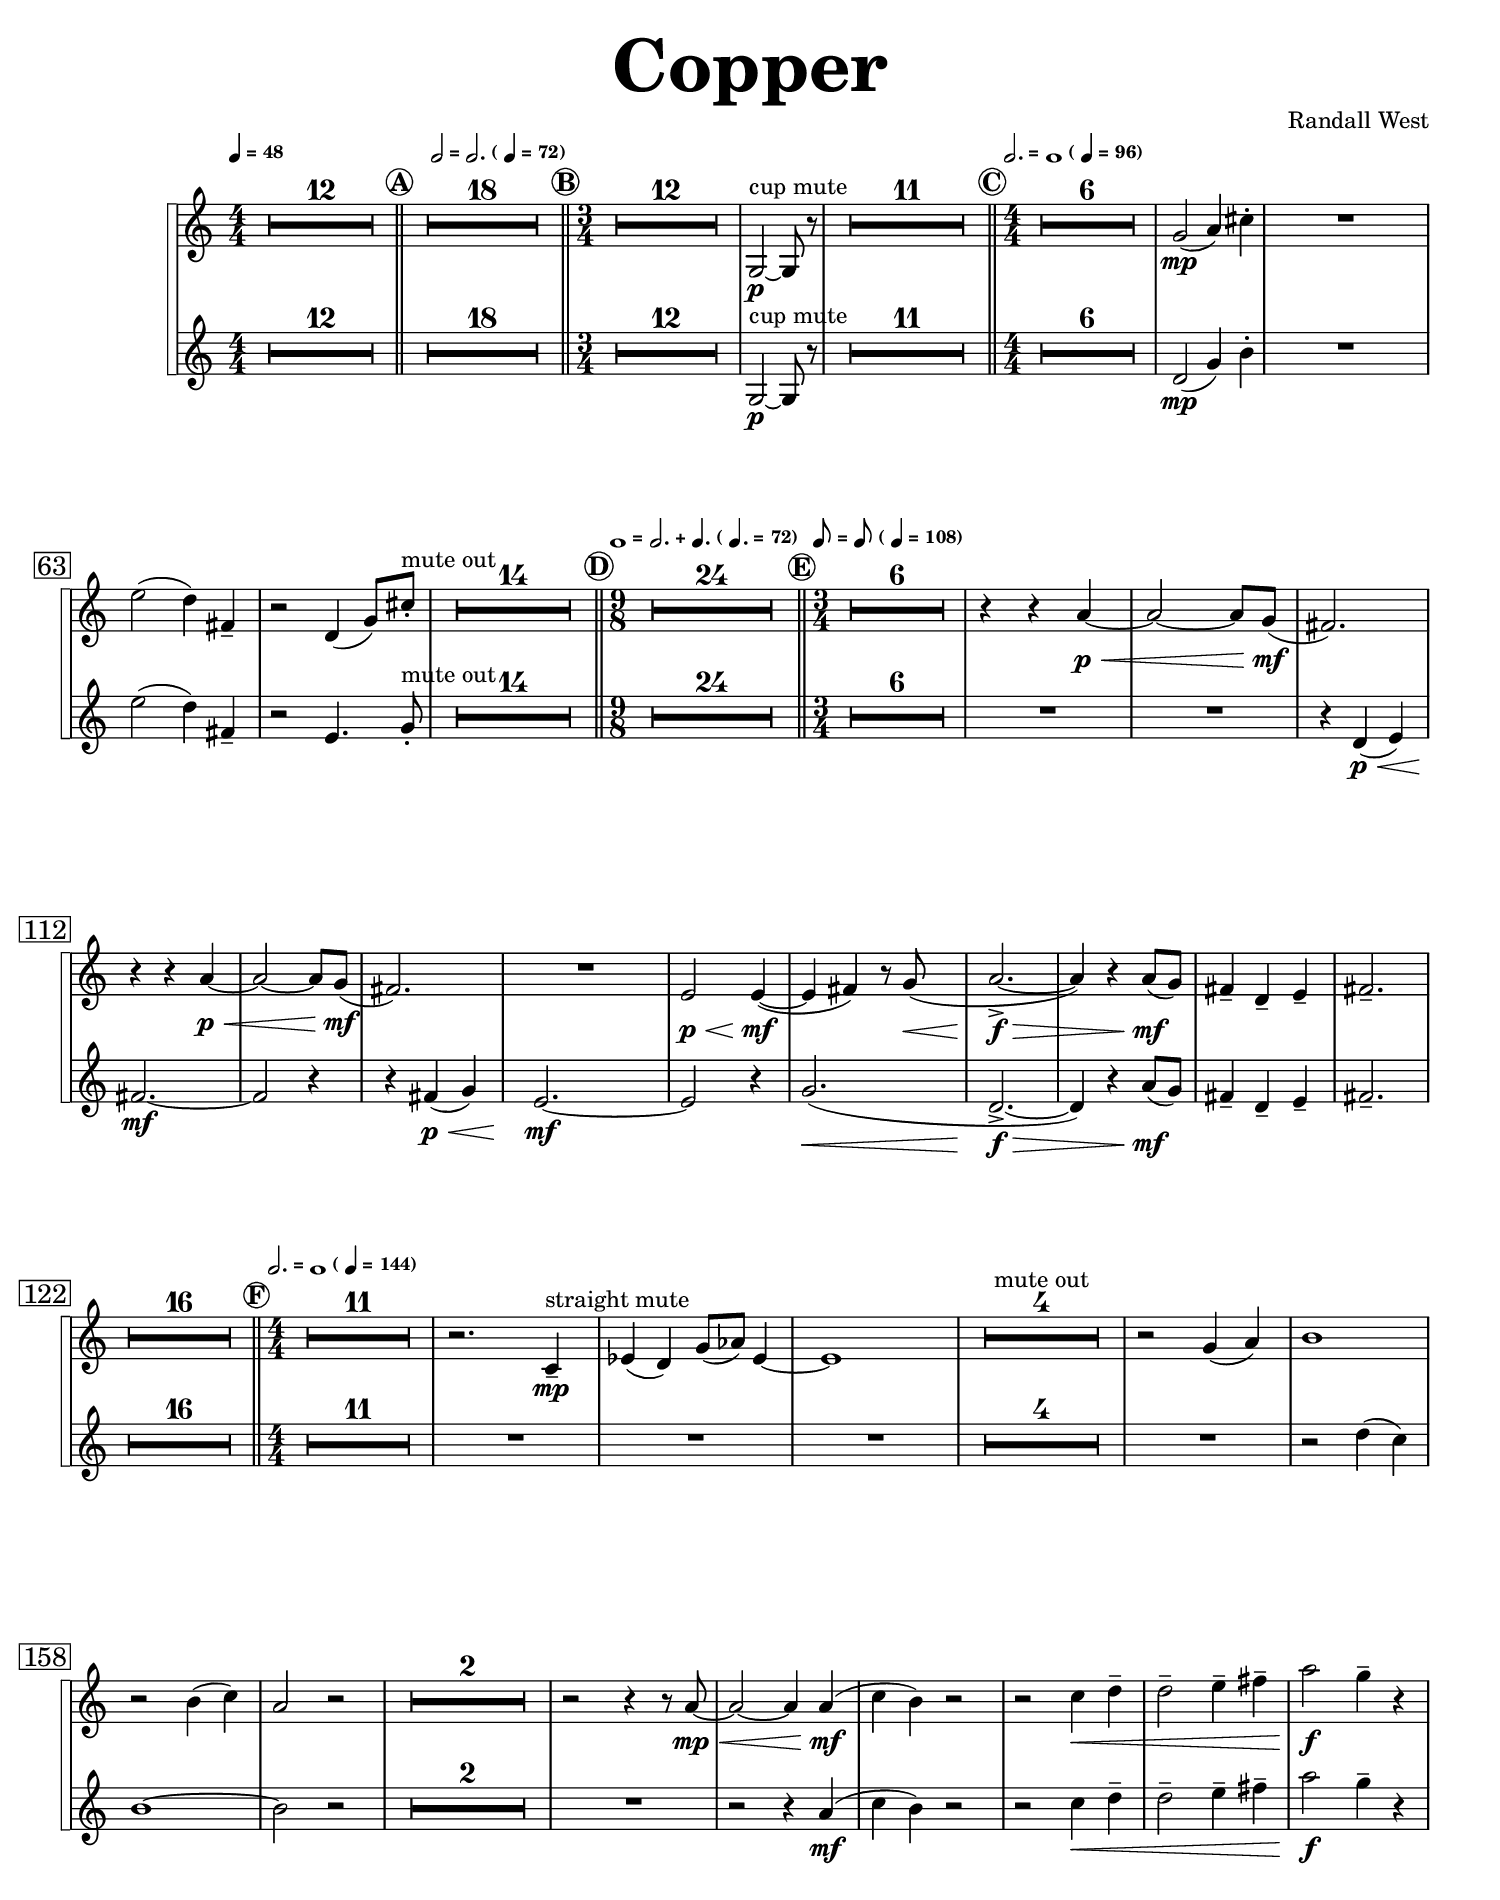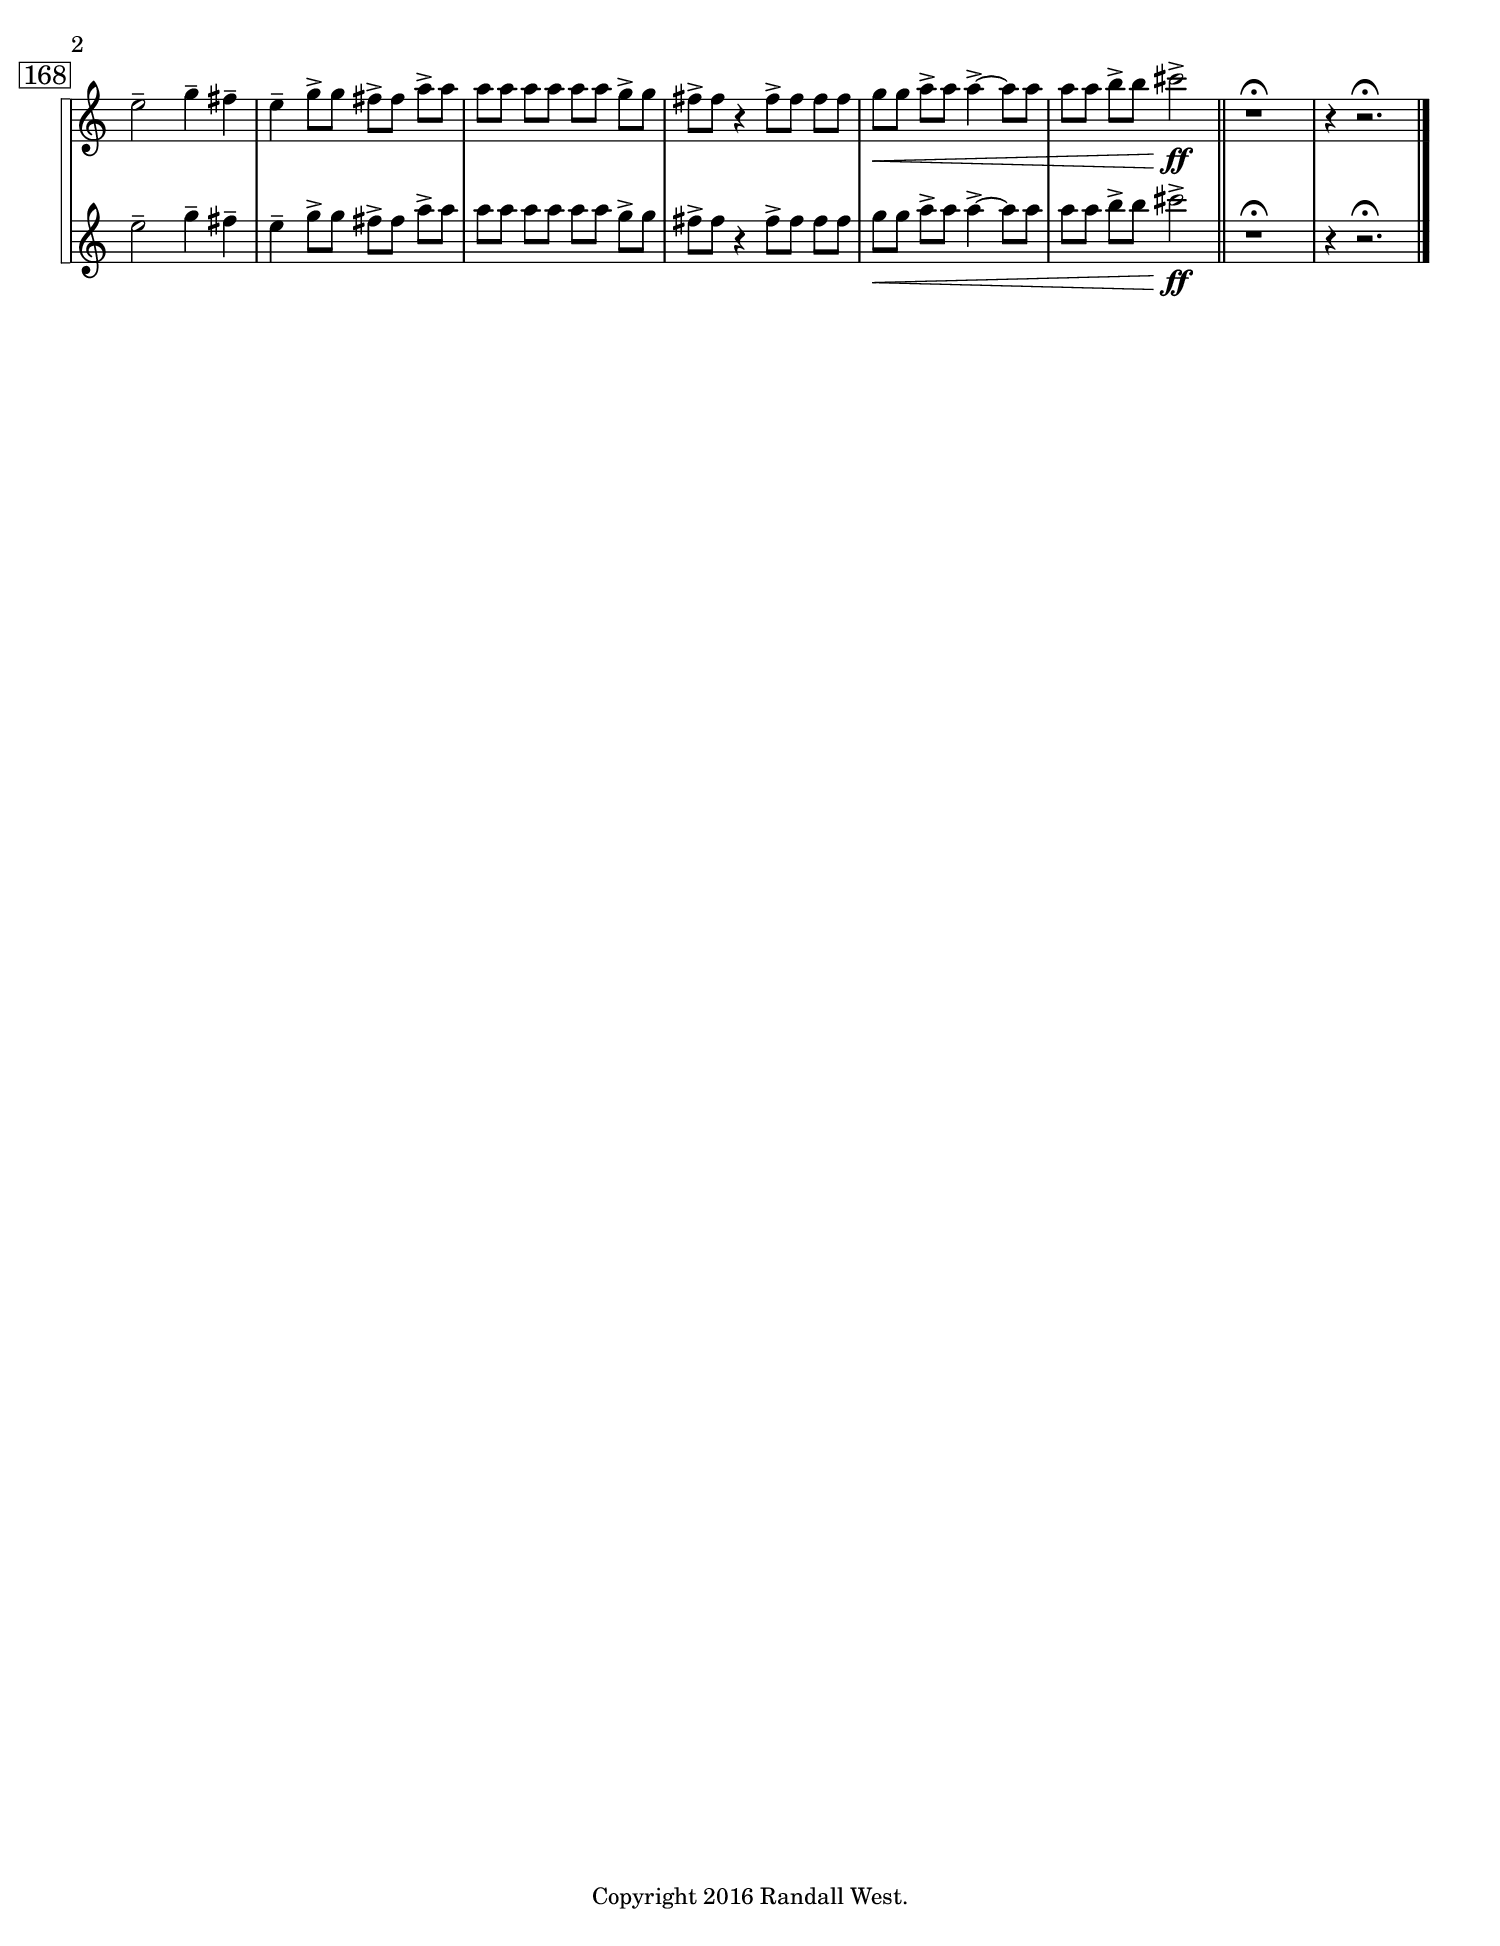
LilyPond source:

% 2016-10-01 14:44

\version "2.18.2"
\language "english"

\include "../stylesheets/parts.ily"

\header {}

\layout {}

\paper {}

\score {
    \new Score <<
        \new StaffGroup \with {
            systemStartDelimiter = #'SystemStartSquare
        } <<
            \new Staff {
                \set Staff.instrumentName = \markup { "Trumpet in C 1" }
                \set Staff.shortInstrumentName = \markup { Tpt.1 }
                {
                    \accidentalStyle modern-cautionary
                    {
                        \accidentalStyle modern-cautionary
                        {
                            \accidentalStyle modern-cautionary
                            {
                                \accidentalStyle modern-cautionary
                                {
                                    \accidentalStyle modern-cautionary
                                    {
                                        \accidentalStyle modern-cautionary
                                        {
                                            \time 4/4
                                            \accidentalStyle modern-cautionary
                                            {
                                                \numericTimeSignature
                                                \compressFullBarRests
                                                \tempo \markup \fontsize #-2 { \note #"4" #1 = 48 }
                                                \accidentalStyle modern-cautionary
                                                \once \override Score.MultiMeasureRest #'minimum-length = #22
                                                R1 * 12
                                            }
                                            {
                                                \bar "||"
                                                \compressFullBarRests
                                                \tempo \markup \fontsize #-2 { \note #"2" #1 = \note #"2." #1 (\note #"4" #1 = 72) }
                                                \accidentalStyle modern-cautionary
                                                \mark #1
                                                \once \override Score.MultiMeasureRest #'minimum-length = #22
                                                R1 * 18
                                            }
                                        }
                                        \time 3/4
                                        {
                                            \numericTimeSignature
                                            \bar "||"
                                            \compressFullBarRests
                                            \accidentalStyle modern-cautionary
                                            {
                                                \mark #2
                                                \mark #2
                                                R1 * 9
                                            }
                                            g2 \p ~ ^ \markup { "cup mute" }
                                            g8
                                            r8
                                            {
                                                R1 * 33/4
                                            }
                                        }
                                    }
                                    \time 4/4
                                    {
                                        \numericTimeSignature
                                        \bar "||"
                                        \compressFullBarRests
                                        \tempo \markup \fontsize #-2 { \note #"2." #1 = \note #"1" #1 (\note #"4" #1 = 96) }
                                        \accidentalStyle modern-cautionary
                                        {
                                            \mark #3
                                            \mark #3
                                            R1 * 6
                                        }
                                        g'2 \mp (
                                        a'4 )
                                        cs''4 -\staccato
                                        {
                                            R1 * 1
                                        }
                                        e''2 (
                                        d''4 )
                                        fs'4 -\tenuto
                                        r2
                                        d'4 (
                                        g'8 ) [
                                        cs''8 -\staccato ] ^ \markup { "mute out" }
                                        {
                                            R1 * 14
                                        }
                                    }
                                }
                                \time 9/8
                                {
                                    \numericTimeSignature
                                    \bar "||"
                                    \compressFullBarRests
                                    \tempo \markup \fontsize #-2 { \note #"1" #1 = \note #"2." #1 + \note #"4." #1 (\note #"4." #1 = 72) }
                                    \accidentalStyle modern-cautionary
                                    \mark #4
                                    \once \override Score.MultiMeasureRest #'minimum-length = #22
                                    R1 * 27
                                }
                            }
                            \time 3/4
                            {
                                \numericTimeSignature
                                \bar "||"
                                \compressFullBarRests
                                \tempo \markup \fontsize #-2 { \note #"8" #1 = \note #"8" #1 (\note #"4" #1 = 108) }
                                \accidentalStyle modern-cautionary
                                {
                                    \mark #5
                                    \mark #5
                                    R1 * 9/2
                                }
                                r4
                                r4
                                a'4 \p ~ \<
                                a'2 ~
                                a'8 [
                                g'8 \mf ] (
                                fs'2. )
                                r4
                                r4
                                a'4 \p ~ \<
                                a'2 ~
                                a'8 [
                                g'8 \mf ] (
                                fs'2. )
                                {
                                    R1 * 3/4
                                }
                                e'2 \p \<
                                e'4 \mf ~ (
                                e'4
                                fs'4 )
                                r8
                                g'8 \< (
                                a'2. -\accent \f ~ \>
                                a'4 )
                                r4
                                a'8 \mf [ (
                                g'8 ] )
                                fs'4 -\tenuto
                                d'4 -\tenuto
                                e'4 -\tenuto
                                fs'2. -\tenuto
                                {
                                    R1 * 12
                                }
                            }
                        }
                        \time 4/4
                        {
                            \numericTimeSignature
                            \bar "||"
                            \compressFullBarRests
                            \tempo \markup \fontsize #-2 { \note #"2." #1 = \note #"1" #1 (\note #"4" #1 = 144) }
                            \accidentalStyle modern-cautionary
                            {
                                \mark #6
                                \mark #6
                                R1 * 11
                            }
                            r2.
                            c'4 -\tenuto \mp ^ \markup { "straight mute" }
                            ef'4 (
                            d'4 )
                            g'8 [ (
                            af'8 ] )
                            ef'4 ~ 
                            ef'1
                            {
                                R1 * 4 ^ \markup { "mute out" }
                            }
                            r2
                            g'4 (
                            a'4 )
                            b'1
                            r2
                            b'4 (
                            c''4 )
                            a'2
                            r2
                            {
                                R1 * 2
                            }
                            r2
                            r4
                            r8
                            a'8 \mp ~ \<
                            a'2 ~
                            a'4
                            a'4 \mf (
                            c''4
                            b'4 )
                            r2
                            r2
                            c''4 \<
                            d''4 -\tenuto
                            d''2 -\tenuto
                            e''4 -\tenuto
                            fs''4 -\tenuto
                            a''2 \f
                            g''4 -\tenuto
                            r4
                            e''2 -\tenuto
                            g''4 -\tenuto
                            fs''4 -\tenuto
                            e''4 -\tenuto
                            g''8 -\accent [
                            g''8 ]
                            fs''8 -\accent [
                            fs''8 ]
                            a''8 -\accent [
                            a''8 ]
                            a''8 [
                            a''8 ]
                            a''8 [
                            a''8 ]
                            a''8 [
                            a''8 ]
                            g''8 -\accent [
                            g''8 ]
                            fs''8 -\accent [
                            fs''8 ]
                            r4
                            fs''8 -\accent [
                            fs''8 ]
                            fs''8 [
                            fs''8 ]
                            g''8 \< [
                            g''8 ]
                            a''8 -\accent [
                            a''8 ]
                            a''4 -\accent ~
                            a''8 [
                            a''8 ]
                            a''8 [
                            a''8 ]
                            b''8 -\accent [
                            b''8 ]
                            cs'''2 -\accent \ff
                        }
                    }
                    {
                        \bar "||"
                        \compressFullBarRests
                        \accidentalStyle modern-cautionary
                        r1 -\fermata
                        r4
                        r2. -\fermata
                    }
                }
            }
            \new Staff {
                \set Staff.instrumentName = \markup { "Trumpet in C 2" }
                \set Staff.shortInstrumentName = \markup { Tpt.2 }
                {
                    \accidentalStyle modern-cautionary
                    {
                        \accidentalStyle modern-cautionary
                        {
                            \accidentalStyle modern-cautionary
                            {
                                \accidentalStyle modern-cautionary
                                {
                                    \accidentalStyle modern-cautionary
                                    {
                                        \accidentalStyle modern-cautionary
                                        {
                                            \time 4/4
                                            \accidentalStyle modern-cautionary
                                            {
                                                \numericTimeSignature
                                                \compressFullBarRests
                                                \tempo \markup \fontsize #-2 { \note #"4" #1 = 48 }
                                                \accidentalStyle modern-cautionary
                                                R1 * 12
                                            }
                                            {
                                                \bar "||"
                                                \compressFullBarRests
                                                \tempo \markup \fontsize #-2 { \note #"2" #1 = \note #"2." #1 (\note #"4" #1 = 72) }
                                                \accidentalStyle modern-cautionary
                                                \mark #1
                                                R1 * 18
                                            }
                                        }
                                        \time 3/4
                                        {
                                            \numericTimeSignature
                                            \bar "||"
                                            \compressFullBarRests
                                            \accidentalStyle modern-cautionary
                                            {
                                                \mark #2
                                                \mark #2
                                                R1 * 9
                                            }
                                            g2 \p ~ ^ \markup { "cup mute" }
                                            g8
                                            r8
                                            {
                                                R1 * 33/4
                                            }
                                        }
                                    }
                                    \time 4/4
                                    {
                                        \numericTimeSignature
                                        \bar "||"
                                        \compressFullBarRests
                                        \tempo \markup \fontsize #-2 { \note #"2." #1 = \note #"1" #1 (\note #"4" #1 = 96) }
                                        \accidentalStyle modern-cautionary
                                        {
                                            \mark #3
                                            \mark #3
                                            R1 * 6
                                        }
                                        d'2 \mp (
                                        g'4 )
                                        b'4 -\staccato
                                        {
                                            R1 * 1
                                        }
                                        e''2 (
                                        d''4 )
                                        fs'4 -\tenuto
                                        r2
                                        e'4.
                                        g'8 -\staccato ^ \markup { "mute out" }
                                        {
                                            R1 * 14
                                        }
                                    }
                                }
                                \time 9/8
                                {
                                    \numericTimeSignature
                                    \bar "||"
                                    \compressFullBarRests
                                    \tempo \markup \fontsize #-2 { \note #"1" #1 = \note #"2." #1 + \note #"4." #1 (\note #"4." #1 = 72) }
                                    \accidentalStyle modern-cautionary
                                    \mark #4
                                    R1 * 27
                                }
                            }
                            \time 3/4
                            {
                                \numericTimeSignature
                                \bar "||"
                                \compressFullBarRests
                                \tempo \markup \fontsize #-2 { \note #"8" #1 = \note #"8" #1 (\note #"4" #1 = 108) }
                                \accidentalStyle modern-cautionary
                                {
                                    \mark #5
                                    \mark #5
                                    R1 * 6
                                }
                                r4
                                d'4 \p \< (
                                e'4 )
                                fs'2. \mf ~
                                fs'2
                                r4
                                r4
                                fs'4 \p \< (
                                g'4 )
                                e'2. \mf ~
                                e'2
                                r4
                                g'2. \< (
                                d'2. -\accent \f ~ \>
                                d'4 )
                                r4
                                a'8 \mf [ (
                                g'8 ] )
                                fs'4 -\tenuto
                                d'4 -\tenuto
                                e'4 -\tenuto
                                fs'2. -\tenuto
                                {
                                    R1 * 12
                                }
                            }
                        }
                        \time 4/4
                        {
                            \numericTimeSignature
                            \bar "||"
                            \compressFullBarRests
                            \tempo \markup \fontsize #-2 { \note #"2." #1 = \note #"1" #1 (\note #"4" #1 = 144) }
                            \accidentalStyle modern-cautionary
                            {
                                \mark #6
                                \mark #6
                                R1 * 19
                            }
                            r2
                            d''4 (
                            c''4 )
                            b'1 ~
                            b'2
                            r2
                            {
                                R1 * 3
                            }
                            r2
                            r4
                            a'4 \mf (
                            c''4
                            b'4 )
                            r2
                            r2
                            c''4 \<
                            d''4 -\tenuto
                            d''2 -\tenuto
                            e''4 -\tenuto
                            fs''4 -\tenuto
                            a''2 \f
                            g''4 -\tenuto
                            r4
                            e''2 -\tenuto
                            g''4 -\tenuto
                            fs''4 -\tenuto
                            e''4 -\tenuto
                            g''8 -\accent [
                            g''8 ]
                            fs''8 -\accent [
                            fs''8 ]
                            a''8 -\accent [
                            a''8 ]
                            a''8 [
                            a''8 ]
                            a''8 [
                            a''8 ]
                            a''8 [
                            a''8 ]
                            g''8 -\accent [
                            g''8 ]
                            fs''8 -\accent [
                            fs''8 ]
                            r4
                            fs''8 -\accent [
                            fs''8 ]
                            fs''8 [
                            fs''8 ]
                            g''8 \< [
                            g''8 ]
                            a''8 -\accent [
                            a''8 ]
                            a''4 -\accent ~
                            a''8 [
                            a''8 ]
                            a''8 [
                            a''8 ]
                            b''8 -\accent [
                            b''8 ]
                            cs'''2 -\accent \ff
                        }
                    }
                    {
                        \bar "||"
                        \compressFullBarRests
                        \accidentalStyle modern-cautionary
                        r1 -\fermata
                        r4
                        r2. -\fermata
                        \bar "|."
                    }
                }
            }
        >>
    >>
}